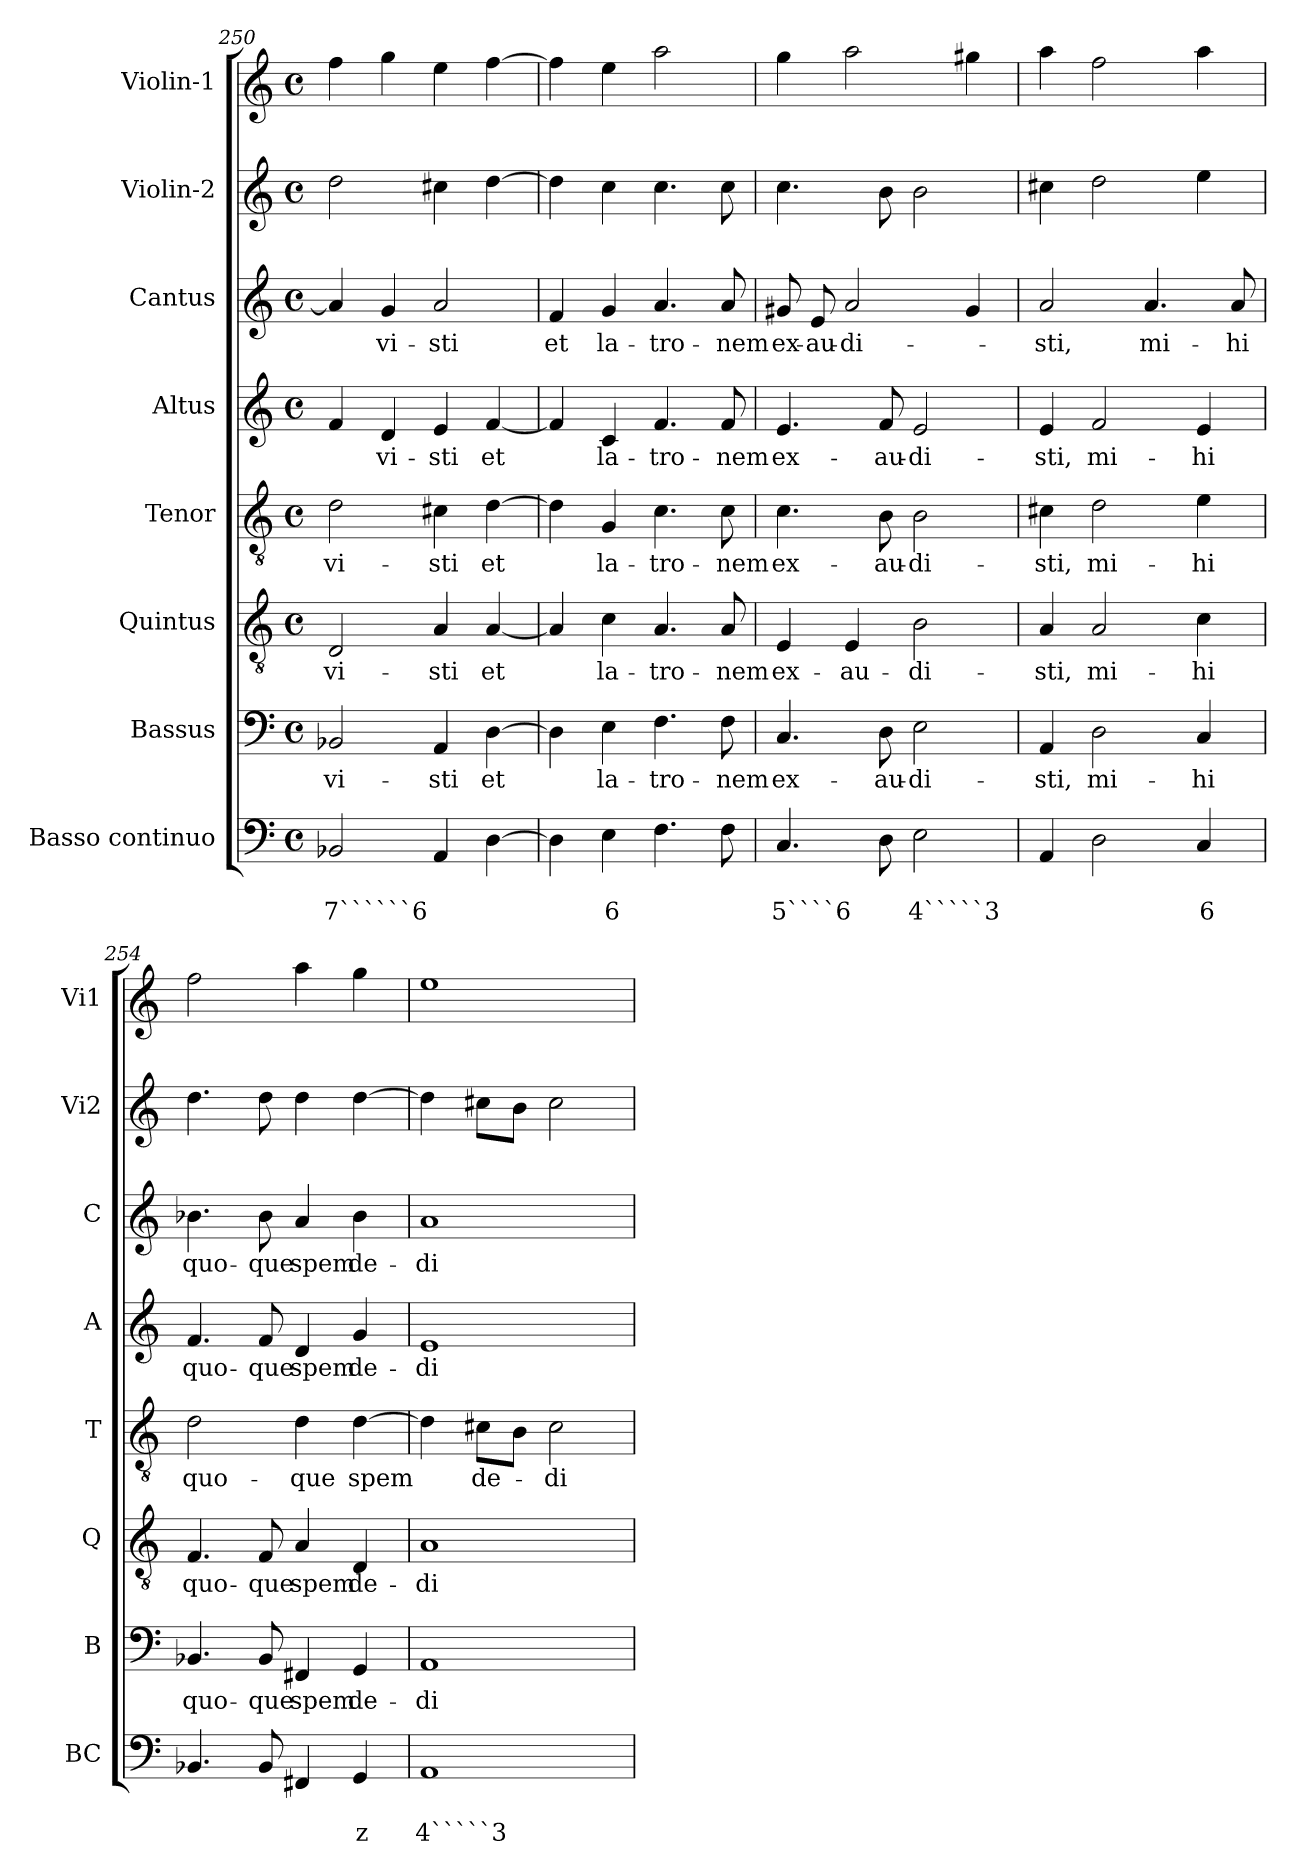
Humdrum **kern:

**kern	**text	**text	**kern	**text	**kern	**text	**kern	**text	**kern	**text	**kern	**text	**kern	**kern
*part8	*part8	*part8	*part7	*part7	*part6	*part6	*part5	*part5	*part4	*part4	*part3	*part3	*part2	*part1
*staff8	*staff8	*staff8	*staff7	*staff7	*staff6	*staff6	*staff5	*staff5	*staff4	*staff4	*staff3	*staff3	*staff2	*staff1
*I"Basso continuo	*	*	*I"Bassus	*	*I"Quintus	*	*I"Tenor	*	*I"Altus	*	*I"Cantus	*	*I"Violin-2	*I"Violin-1
*I'BC	*	*	*I'B	*	*I'Q	*	*I'T	*	*I'A	*	*I'C	*	*I'Vi2	*I'Vi1
*clefF4	*	*	*clefF4	*	*clefGv2	*	*clefGv2	*	*clefG2	*	*clefG2	*	*clefG2	*clefG2
*k[]	*	*	*k[]	*	*k[]	*	*k[]	*	*k[]	*	*k[]	*	*k[]	*k[]
*C:	*	*	*C:	*	*C:	*	*C:	*	*C:	*	*C:	*	*C:	*C:
*M4/4	*	*	*M4/4	*	*M4/4	*	*M4/4	*	*M4/4	*	*M4/4	*	*M4/4	*M4/4
*met(c)	*	*	*met(c)	*	*met(c)	*	*met(c)	*	*met(c)	*	*met(c)	*	*met(c)	*met(c)
=250	=250	=250	=250	=250	=250	=250	=250	=250	=250	=250	=250	=250	=250	=250
!	!	!LO:LY:b	!	!LO:LY:b	!	!LO:LY:b	!	!LO:LY:b	!	!	!	!	!	!
2BB-X/	.	7``````6	2BB-X/	-vi-	2D/	-vi-	2d\	-vi-	4f/	.	4a/]	.	2dd\	4ff\
!	!	!	!	!	!	!	!	!	!	!LO:LY:b	!	!LO:LY:b	!	!
.	.	.	.	.	.	.	.	.	4d/	-vi-	4g/	-vi-	.	4gg\
!	!	!	!	!LO:LY:b	!	!LO:LY:b	!	!LO:LY:b	!	!LO:LY:b	!	!LO:LY:b	!	!
4AA/	.	.	4AA/	-sti	4A/	-sti	4c#X\	-sti	4e/	-sti	2a/	-sti	4cc#X\	4ee\
!	!	!	!	!LO:LY:b	!	!LO:LY:b	!	!LO:LY:b	!	!LO:LY:b	!	!	!	!
[4D\	.	.	[4D\	et	[4A/	et	[4d\	et	[4f/	et	.	.	[4dd\	[4ff\
=251	=251	=251	=251	=251	=251	=251	=251	=251	=251	=251	=251	=251	=251	=251
!	!	!	!	!	!	!	!	!	!	!	!	!LO:LY:b	!	!
4D\]	.	.	4D\]	.	4A/]	.	4d\]	.	4f/]	.	4f/	et	4dd\]	4ff\]
!	!	!LO:LY:b	!	!LO:LY:b	!	!LO:LY:b	!	!LO:LY:b	!	!LO:LY:b	!	!LO:LY:b	!	!
4E\	.	6	4E\	la-	4c\	la-	4G/	la-	4c/	la-	4g/	la-	4cc\	4ee\
!	!	!	!	!LO:LY:b	!	!LO:LY:b	!	!LO:LY:b	!	!LO:LY:b	!	!LO:LY:b	!	!
4.F\	.	.	4.F\	-tro-	4.A/	-tro-	4.c\	-tro-	4.f/	-tro-	4.a/	-tro-	4.cc\	2aa\
!	!	!	!	!LO:LY:b	!	!LO:LY:b	!	!LO:LY:b	!	!LO:LY:b	!	!LO:LY:b	!	!
8F\	.	.	8F\	-nem	8A/	-nem	8c\	-nem	8f/	-nem	8a/	-nem	8cc\	.
!!LO:LB:g=z
=252	=252	=252	=252	=252	=252	=252	=252	=252	=252	=252	=252	=252	=252	=252
!	!	!LO:LY:b	!	!LO:LY:b	!	!LO:LY:b	!	!LO:LY:b	!	!LO:LY:b	!	!LO:LY:b	!	!
4.C/	.	5````6	4.C/	ex-	4E/	ex-	4.c\	ex-	4.e/	ex-	8g#X/	ex-	4.cc\	4gg\
!	!	!	!	!	!	!	!	!	!	!	!	!LO:LY:b	!	!
.	.	.	.	.	.	.	.	.	.	.	8e/	-au-	.	.
!	!	!	!	!	!	!LO:LY:b	!	!	!	!	!	!LO:LY:b	!	!
.	.	.	.	.	4E/	-au-	.	.	.	.	2a/	-di-	.	2aa\
!	!	!	!	!LO:LY:b	!	!	!	!LO:LY:b	!	!LO:LY:b	!	!	!	!
8D\	.	.	8D\	-au-	.	.	8B\	-au-	8f/	-au-	.	.	8b\	.
!	!	!LO:LY:b	!	!LO:LY:b	!	!LO:LY:b	!	!LO:LY:b	!	!LO:LY:b	!	!	!	!
2E\	.	4`````3	2E\	-di-	2B\	-di-	2B\	-di-	2e/	-di-	.	.	2b\	.
.	.	.	.	.	.	.	.	.	.	.	4g#/	.	.	4gg#X\
=253	=253	=253	=253	=253	=253	=253	=253	=253	=253	=253	=253	=253	=253	=253
!	!	!	!	!LO:LY:b	!	!LO:LY:b	!	!LO:LY:b	!	!LO:LY:b	!	!LO:LY:b	!	!
4AA/	.	.	4AA/	-sti,	4A/	-sti,	4c#X\	-sti,	4e/	-sti,	2a/	-sti,	4cc#X\	4aa\
!	!	!	!	!LO:LY:b	!	!LO:LY:b	!	!LO:LY:b	!	!LO:LY:b	!	!	!	!
2D\	.	.	2D\	mi-	2A/	mi-	2d\	mi-	2f/	mi-	.	.	2dd\	2ff\
!	!	!	!	!	!	!	!	!	!	!	!	!LO:LY:b	!	!
.	.	.	.	.	.	.	.	.	.	.	4.a/	mi-	.	.
!	!	!LO:LY:b	!	!LO:LY:b	!	!LO:LY:b	!	!LO:LY:b	!	!LO:LY:b	!	!	!	!
4C/	.	6	4C/	-hi	4c\	-hi	4e\	-hi	4e/	-hi	.	.	4ee\	4aa\
!	!	!	!	!	!	!	!	!	!	!	!	!LO:LY:b	!	!
.	.	.	.	.	.	.	.	.	.	.	8a/	-hi	.	.
=254	=254	=254	=254	=254	=254	=254	=254	=254	=254	=254	=254	=254	=254	=254
!	!	!	!	!LO:LY:b	!	!LO:LY:b	!	!LO:LY:b	!	!LO:LY:b	!	!LO:LY:b	!	!
4.BB-X/	.	.	4.BB-X/	quo-	4.F/	quo-	2d\	quo-	4.f/	quo-	4.b-X\	quo-	4.dd\	2ff\
!	!	!	!	!LO:LY:b	!	!LO:LY:b	!	!	!	!LO:LY:b	!	!LO:LY:b	!	!
8BB-/	.	.	8BB-/	-que	8F/	-que	.	.	8f/	-que	8b-\	-que	8dd\	.
!	!	!	!	!LO:LY:b	!	!LO:LY:b	!	!LO:LY:b	!	!LO:LY:b	!	!LO:LY:b	!	!
4FF#X/	.	.	4FF#X/	spem	4A/	spem	4d\	-que	4d/	spem	4a/	spem	4dd\	4aa\
!	!	!LO:LY:b	!	!LO:LY:b	!	!LO:LY:b	!	!LO:LY:b	!	!LO:LY:b	!	!LO:LY:b	!	!
4GG/	.	z	4GG/	de-	4D/	de-	[4d\	spem	4g/	de-	4b-\	de-	[4dd\	4gg\
=255	=255	=255	=255	=255	=255	=255	=255	=255	=255	=255	=255	=255	=255	=255
!	!	!LO:LY:b	!	!LO:LY:b	!	!LO:LY:b	!	!	!	!LO:LY:b	!	!LO:LY:b	!	!
1AA	.	4`````3	1AA	-di-	1A	-di-	4d\]	.	1e	-di-	1a	-di-	4dd\]	1ee
!	!	!	!	!	!	!	!	!LO:LY:b	!	!	!	!	!	!
.	.	.	.	.	.	.	8c#X\L	de-	.	.	.	.	8cc#X\L	.
.	.	.	.	.	.	.	8B\J	.	.	.	.	.	8b\J	.
!	!	!	!	!	!	!	!	!LO:LY:b	!	!	!	!	!	!
.	.	.	.	.	.	.	2c#\	-di-	.	.	.	.	2cc#\	.
=	=	=	=	=	=	=	=	=	=	=	=	=	=	=
*-	*-	*-	*-	*-	*-	*-	*-	*-	*-	*-	*-	*-	*-	*-
